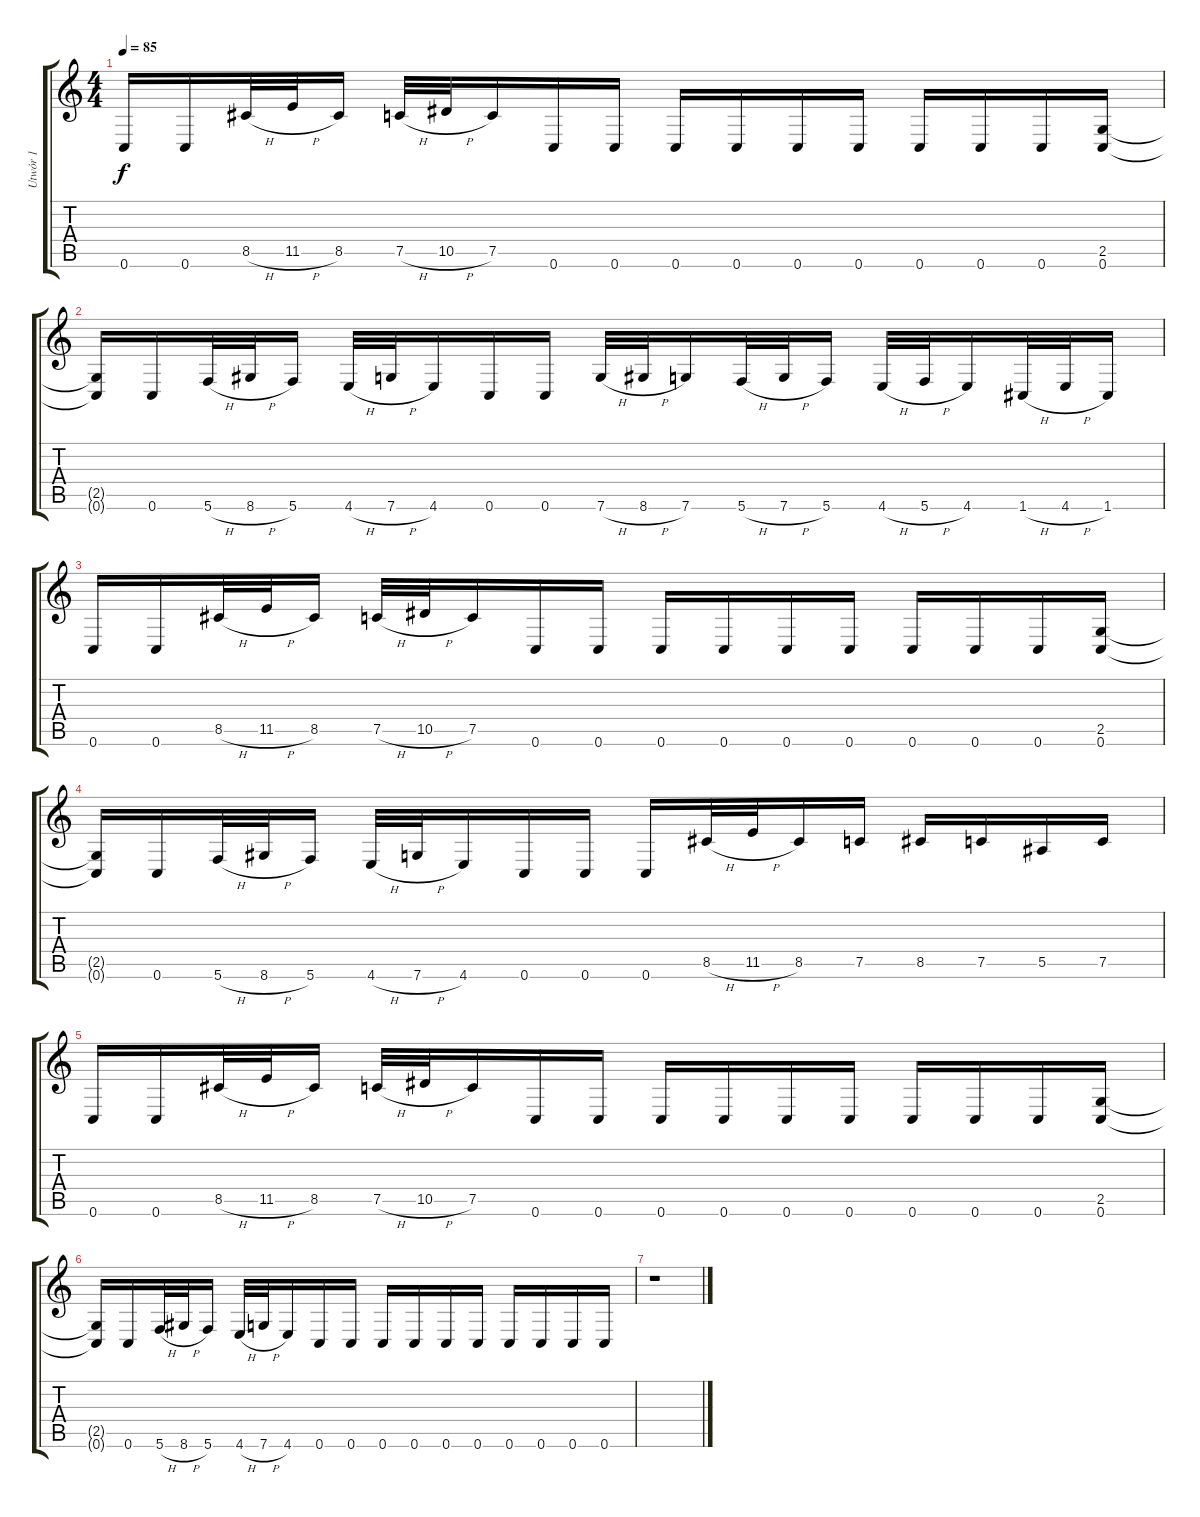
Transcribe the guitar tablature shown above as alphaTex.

\track ("Utwór 1" "Utwór 1") {instrument distortionguitar}
\staff {score tabs}
\tuning (C4 G3 Eb3 Bb2 F2 C2) {hide}
\ts (4 4)
\tempo 85
\clef g2
\ks c
0.6.16{dy f} 0.6.16 8.5{h}.32 11.5{h}.32 8.5.16 7.5{h}.32 10.5{h}.32 7.5.16 0.6.16 0.6.16 0.6.16 0.6.16 0.6.16 0.6.16 0.6.16 0.6.16 0.6.16 (2.5 0.6).16 |
(2.5{t} 0.6{t}).16 0.6.16 5.6{h}.32 8.6{h}.32 5.6.16 4.6{h}.32 7.6{h}.32 4.6.16 0.6.16 0.6.16 7.6{h}.32 8.6{h}.32 7.6.16 5.6{h}.32 7.6{h}.32 5.6.16 4.6{h}.32 5.6{h}.32 4.6.16 1.6{h}.32 4.6{h}.32 1.6.16 |
0.6.16 0.6.16 8.5{h}.32 11.5{h}.32 8.5.16 7.5{h}.32 10.5{h}.32 7.5.16 0.6.16 0.6.16 0.6.16 0.6.16 0.6.16 0.6.16 0.6.16 0.6.16 0.6.16 (2.5 0.6).16 |
(2.5{t} 0.6{t}).16 0.6.16 5.6{h}.32 8.6{h}.32 5.6.16 4.6{h}.32 7.6{h}.32 4.6.16 0.6.16 0.6.16 0.6.16 8.5{h}.32 11.5{h}.32 8.5.16 7.5.16 8.5.16 7.5.16 5.5.16 7.5.16 |
0.6.16 0.6.16 8.5{h}.32 11.5{h}.32 8.5.16 7.5{h}.32 10.5{h}.32 7.5.16 0.6.16 0.6.16 0.6.16 0.6.16 0.6.16 0.6.16 0.6.16 0.6.16 0.6.16 (2.5 0.6).16 |
(2.5{t} 0.6{t}).16 0.6.16 5.6{h}.32 8.6{h}.32 5.6.16 4.6{h}.32 7.6{h}.32 4.6.16 0.6.16 0.6.16 0.6.16 0.6.16 0.6.16 0.6.16 0.6.16 0.6.16 0.6.16 0.6.16 |
r.1
